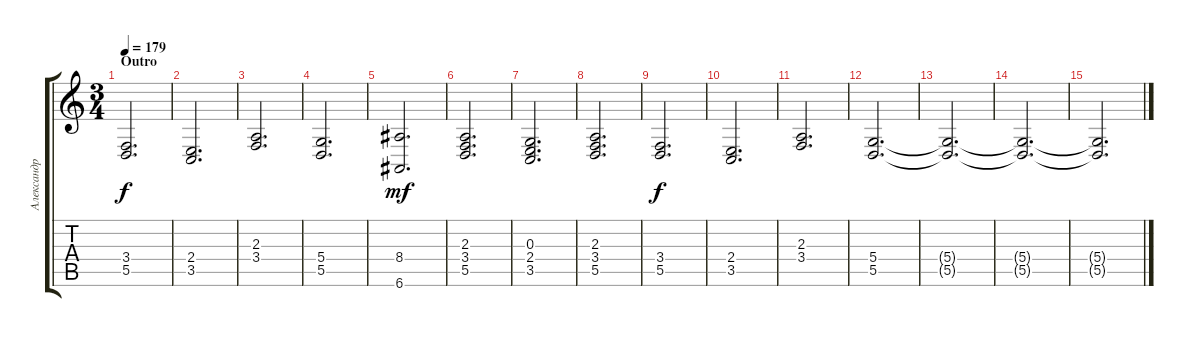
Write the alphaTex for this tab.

\track ("Александр \"Wish\" Андрюхин" "Александр ") {instrument stringensemble1}
\staff {score tabs}
\tuning (E4 B3 G3 D3 A2 E2) {hide}
\ts (3 4)
\section ("" "Outro")
\tempo 179
\clef g2
\ks c
(3.4 5.5).2{d dy f instrument stringensemble1} |
(2.4 3.5).2{d} |
(2.3 3.4).2{d} |
(5.4 5.5).2{d} |
(8.4 6.6).2{d dy mf} |
(2.3 3.4 5.5).2{d} |
(0.3 2.4 3.5).2{d} |
(2.3 3.4 5.5).2{d} |
(3.4 5.5).2{d dy f} |
(2.4 3.5).2{d} |
(2.3 3.4).2{d} |
(5.4 5.5).2{d volume 0 instrument stringensemble1} |
(5.4{t} 5.5{t}).2{d} |
(5.4{t} 5.5{t}).2{d} |
(5.4{t} 5.5{t}).2{d}
